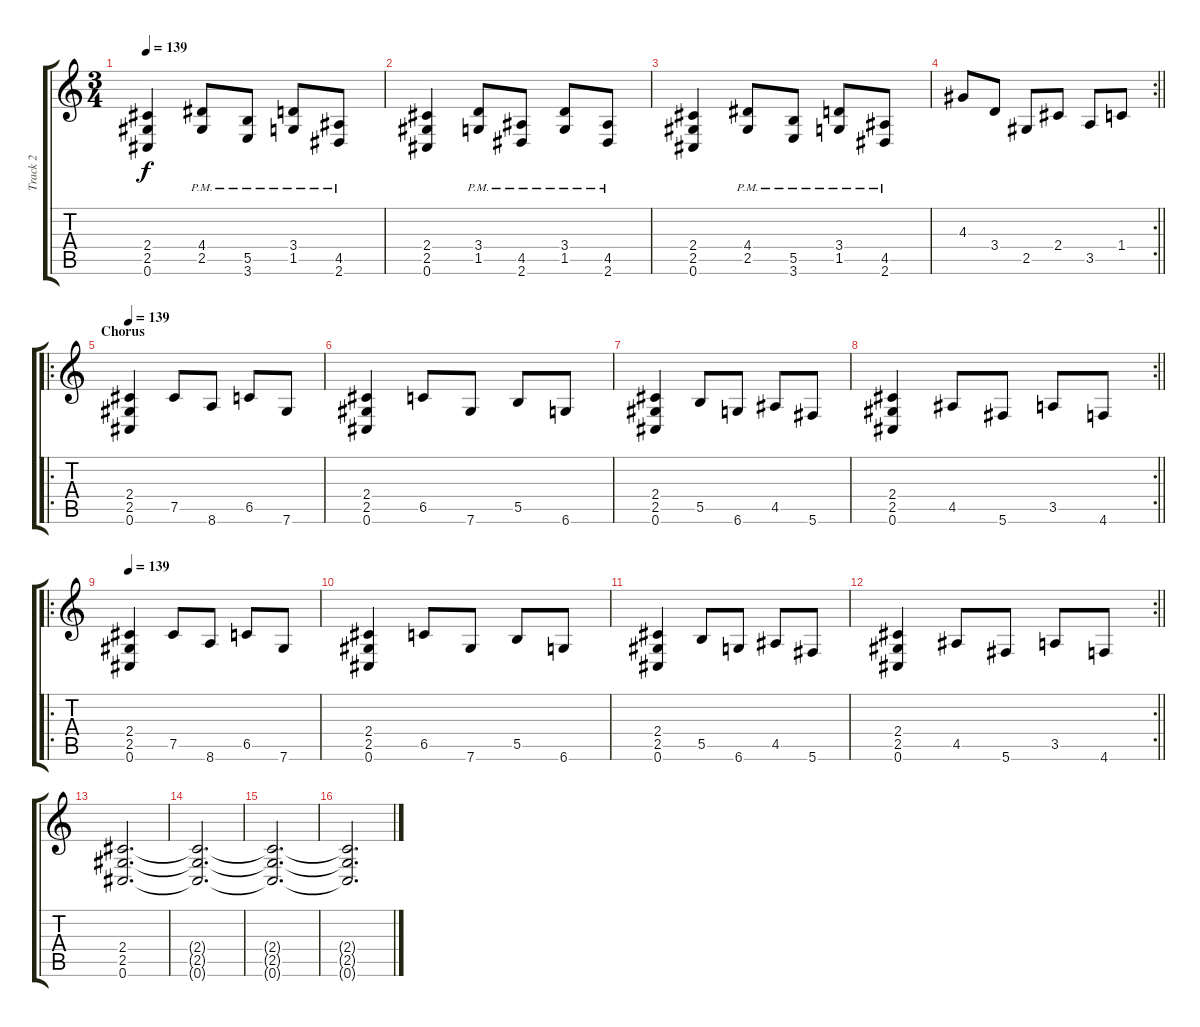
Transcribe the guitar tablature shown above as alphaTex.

\track ("Track 2" "Track 2") {instrument distortionguitar}
\staff {score tabs}
\tuning (Db4 Ab3 E3 B2 Gb2 Db2) {hide}
\ts (3 4)
\tempo 139
\clef g2
\ks c
(2.4 2.5 0.6).4{dy f} (4.4{pm} 2.5{pm}).8 (5.5{pm} 3.6{pm}).8 (3.4{pm} 1.5{pm}).8 (4.5{pm} 2.6{pm}).8 |
(2.4 2.5 0.6).4 (3.4{pm} 1.5{pm}).8 (4.5{pm} 2.6{pm}).8 (3.4{pm} 1.5{pm}).8 (4.5{pm} 2.6{pm}).8 |
(2.4 2.5 0.6).4 (4.4{pm} 2.5{pm}).8 (5.5{pm} 3.6{pm}).8 (3.4{pm} 1.5{pm}).8 (4.5{pm} 2.6{pm}).8 |
\rc 2
\barLineRight lightlight
4.3.8 3.4.8 2.5.8 2.4.8 3.5.8 1.4.8 |
\ro
\section ("" "Chorus")
\tempo 139
(2.4 2.5 0.6).4 7.5.8 8.6.8 6.5.8 7.6.8 |
(2.4 2.5 0.6).4 6.5.8 7.6.8 5.5.8 6.6.8 |
(2.4 2.5 0.6).4 5.5.8 6.6.8 4.5.8 5.6.8 |
\rc 2
\barLineRight lightlight
(2.4 2.5 0.6).4 4.5.8 5.6.8 3.5.8 4.6.8 |
\ro
\tempo 139
(2.4 2.5 0.6).4 7.5.8 8.6.8 6.5.8 7.6.8 |
(2.4 2.5 0.6).4 6.5.8 7.6.8 5.5.8 6.6.8 |
(2.4 2.5 0.6).4 5.5.8 6.6.8 4.5.8 5.6.8 |
\rc 2
\barLineRight lightlight
(2.4 2.5 0.6).4 4.5.8 5.6.8 3.5.8 4.6.8 |
(2.4 2.5 0.6).2{d} |
(2.4{t} 2.5{t} 0.6{t}).2{d} |
(2.4{t} 2.5{t} 0.6{t}).2{d} |
(2.4{t} 2.5{t} 0.6{t}).2{d}
